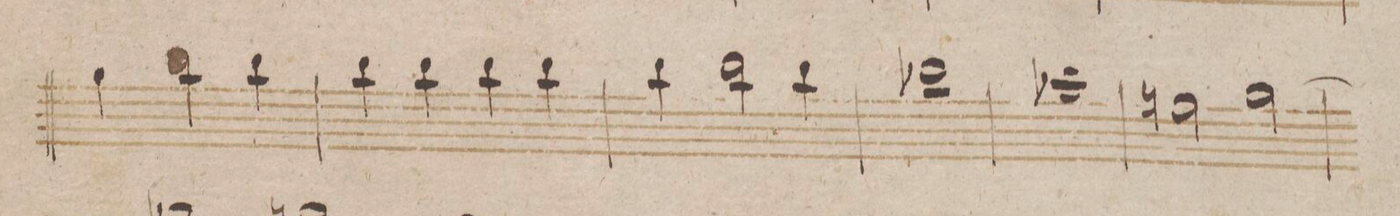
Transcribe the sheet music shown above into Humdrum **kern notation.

**kern	**dynam
*I"Clarinetto 1mo in B.	*
*clefG2	*
*k[b-]	*
*met(c)	*
*M4/4	*
4ff\	.
2aa\	.
4aa\	.
=202	=202
4aa\	.
4aa\	.
4aa\	.
4aa\	.
=203	=203
4aa\	.
2aa\	.
4aa\	.
=204	=204
1aa-X	.
=205	=205
1gg-X	.
=206	=206
2ee-\	.
[>2ff\	.
=207	=207
*-	*-
